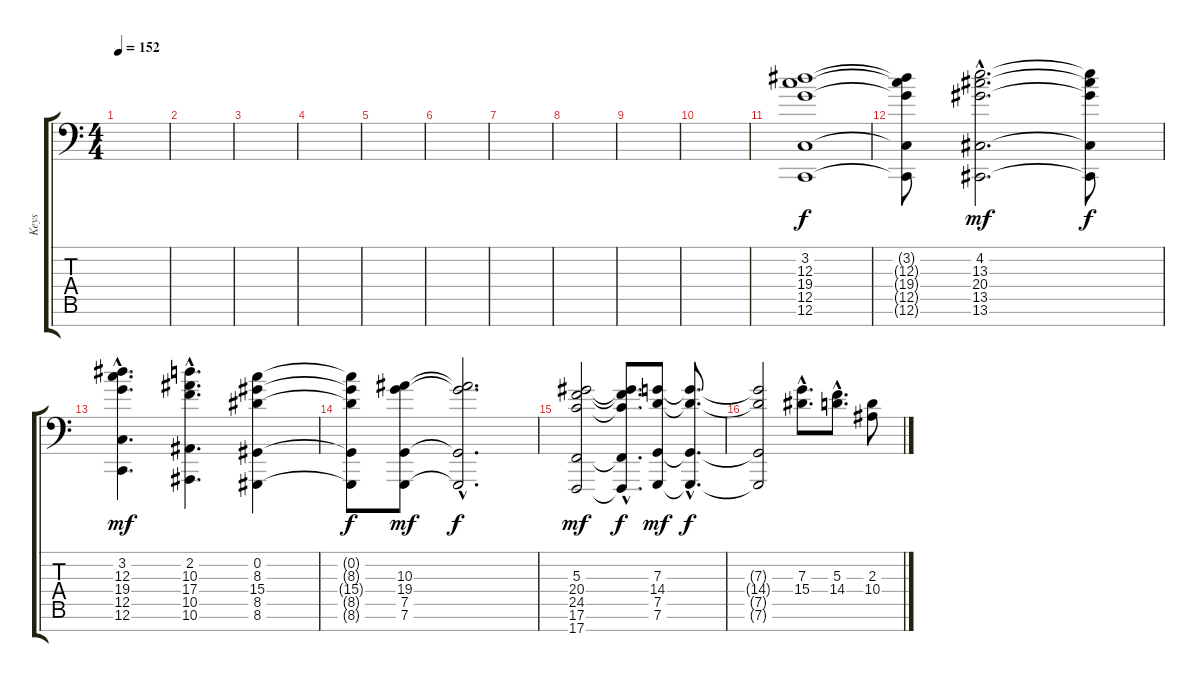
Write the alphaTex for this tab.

\track ("Keys" "Keys") {instrument pad2warm}
\staff {score tabs}
\tuning (C6 C5 C4 C3 C2 C1 C0) {hide}
\ts (4 4)
\tempo 152
\clef f4
\ks c
|
|
|
|
|
|
|
|
|
|
(3.2 12.3 19.4 12.5 12.6).1 |
(3.2{t} 12.3{t} 19.4{t} 12.5{t} 12.6{t}).8{dy f} (4.2{hac} 13.3{hac} 20.4{hac} 13.5{hac} 13.6{hac}).2{d dy mf} (4.2{t} 13.3{t} 20.4{t} 13.5{t} 13.6{t}).8{dy f} |
(3.2{hac} 12.3{hac} 19.4{hac} 12.5{hac} 12.6{hac}).4{d dy mf} (2.2{hac} 10.3{hac} 17.4{hac} 10.5{hac} 10.6{hac}).4{d} (0.2 8.3 15.4 8.5 8.6).4 |
(0.2{t} 8.3{t} 15.4{t} 8.5{t} 8.6{t}).8{dy f} (10.3 19.4 7.5 7.6).8{dy mf} (10.3{hac t} 19.4{hac t} 7.5{hac t} 7.6{hac t}).2{d dy f} |
(5.3 20.4 24.5 17.6 17.7).2{dy mf} (5.3{hac t} 20.4{hac t} 24.5{hac t} 17.6{hac t} 17.7{hac t}).8{d dy f} (7.3 14.4 7.5 7.6).8{dy mf} (7.3{hac t} 14.4{hac t} 7.5{hac t} 7.6{hac t}).8{d dy f} |
(7.3{t} 14.4{t} 7.5{t} 7.6{t}).2 (7.3{hac} 15.4{hac}).8{d} (5.3{hac} 14.4{hac}).8{d} (2.3 10.4).8
